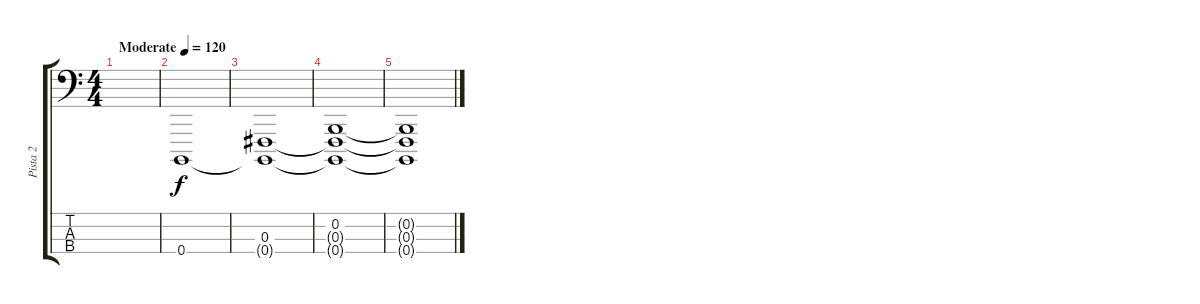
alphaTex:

\track ("Pista 2" "Pista 2") {instrument seashore}
\staff {score tabs}
\tuning (E2 B1 Gb1 B0) {hide}
\ts (4 4)
\tempo (120 "Moderate")
\clef f4
\ks c
|
0.4.1 |
(0.3 0.4{t}).1 |
(0.2 0.3{t} 0.4{t}).1 |
(0.2{t} 0.3{t} 0.4{t}).1
